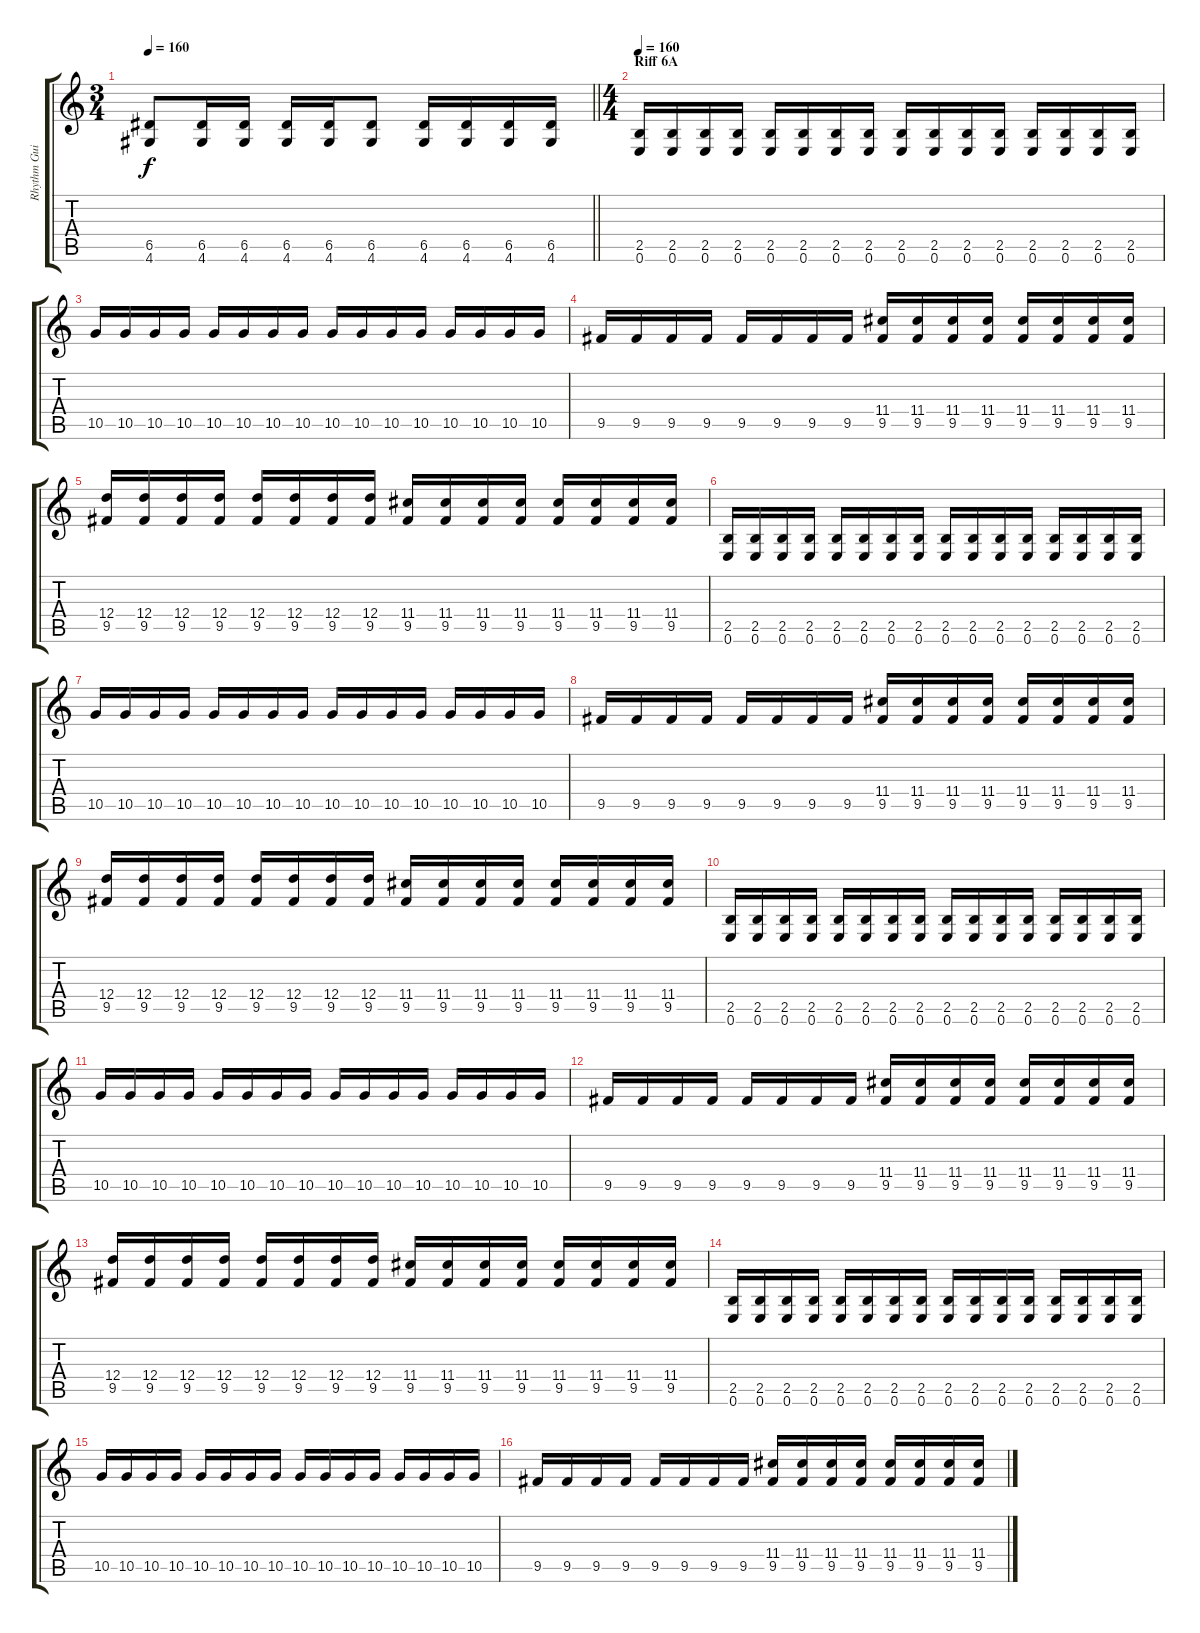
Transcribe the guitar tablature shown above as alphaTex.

\track ("Rhythm Guitar" "Rhythm Gui") {instrument overdrivenguitar}
\staff {score tabs}
\tuning (E4 B3 G3 D3 A2 E2) {hide}
\ts (3 4)
\tempo 160
\clef g2
\barLineRight lightlight
\ks c
(6.5 4.6).8{dy f} (6.5 4.6).16 (6.5 4.6).16 (6.5 4.6).16 (6.5 4.6).16 (6.5 4.6).8 (6.5 4.6).16 (6.5 4.6).16 (6.5 4.6).16 (6.5 4.6).16 |
\ts (4 4)
\section ("" "Riff 6A")
\tempo 160
(2.5 0.6).16 (2.5 0.6).16 (2.5 0.6).16 (2.5 0.6).16 (2.5 0.6).16 (2.5 0.6).16 (2.5 0.6).16 (2.5 0.6).16 (2.5 0.6).16 (2.5 0.6).16 (2.5 0.6).16 (2.5 0.6).16 (2.5 0.6).16 (2.5 0.6).16 (2.5 0.6).16 (2.5 0.6).16 |
10.5.16 10.5.16 10.5.16 10.5.16 10.5.16 10.5.16 10.5.16 10.5.16 10.5.16 10.5.16 10.5.16 10.5.16 10.5.16 10.5.16 10.5.16 10.5.16 |
9.5.16 9.5.16 9.5.16 9.5.16 9.5.16 9.5.16 9.5.16 9.5.16 (11.4 9.5).16 (11.4 9.5).16 (11.4 9.5).16 (11.4 9.5).16 (11.4 9.5).16 (11.4 9.5).16 (11.4 9.5).16 (11.4 9.5).16 |
(12.4 9.5).16 (12.4 9.5).16 (12.4 9.5).16 (12.4 9.5).16 (12.4 9.5).16 (12.4 9.5).16 (12.4 9.5).16 (12.4 9.5).16 (11.4 9.5).16 (11.4 9.5).16 (11.4 9.5).16 (11.4 9.5).16 (11.4 9.5).16 (11.4 9.5).16 (11.4 9.5).16 (11.4 9.5).16 |
(2.5 0.6).16 (2.5 0.6).16 (2.5 0.6).16 (2.5 0.6).16 (2.5 0.6).16 (2.5 0.6).16 (2.5 0.6).16 (2.5 0.6).16 (2.5 0.6).16 (2.5 0.6).16 (2.5 0.6).16 (2.5 0.6).16 (2.5 0.6).16 (2.5 0.6).16 (2.5 0.6).16 (2.5 0.6).16 |
10.5.16 10.5.16 10.5.16 10.5.16 10.5.16 10.5.16 10.5.16 10.5.16 10.5.16 10.5.16 10.5.16 10.5.16 10.5.16 10.5.16 10.5.16 10.5.16 |
9.5.16 9.5.16 9.5.16 9.5.16 9.5.16 9.5.16 9.5.16 9.5.16 (11.4 9.5).16 (11.4 9.5).16 (11.4 9.5).16 (11.4 9.5).16 (11.4 9.5).16 (11.4 9.5).16 (11.4 9.5).16 (11.4 9.5).16 |
(12.4 9.5).16 (12.4 9.5).16 (12.4 9.5).16 (12.4 9.5).16 (12.4 9.5).16 (12.4 9.5).16 (12.4 9.5).16 (12.4 9.5).16 (11.4 9.5).16 (11.4 9.5).16 (11.4 9.5).16 (11.4 9.5).16 (11.4 9.5).16 (11.4 9.5).16 (11.4 9.5).16 (11.4 9.5).16 |
(2.5 0.6).16 (2.5 0.6).16 (2.5 0.6).16 (2.5 0.6).16 (2.5 0.6).16 (2.5 0.6).16 (2.5 0.6).16 (2.5 0.6).16 (2.5 0.6).16 (2.5 0.6).16 (2.5 0.6).16 (2.5 0.6).16 (2.5 0.6).16 (2.5 0.6).16 (2.5 0.6).16 (2.5 0.6).16 |
10.5.16 10.5.16 10.5.16 10.5.16 10.5.16 10.5.16 10.5.16 10.5.16 10.5.16 10.5.16 10.5.16 10.5.16 10.5.16 10.5.16 10.5.16 10.5.16 |
9.5.16 9.5.16 9.5.16 9.5.16 9.5.16 9.5.16 9.5.16 9.5.16 (11.4 9.5).16 (11.4 9.5).16 (11.4 9.5).16 (11.4 9.5).16 (11.4 9.5).16 (11.4 9.5).16 (11.4 9.5).16 (11.4 9.5).16 |
(12.4 9.5).16 (12.4 9.5).16 (12.4 9.5).16 (12.4 9.5).16 (12.4 9.5).16 (12.4 9.5).16 (12.4 9.5).16 (12.4 9.5).16 (11.4 9.5).16 (11.4 9.5).16 (11.4 9.5).16 (11.4 9.5).16 (11.4 9.5).16 (11.4 9.5).16 (11.4 9.5).16 (11.4 9.5).16 |
(2.5 0.6).16 (2.5 0.6).16 (2.5 0.6).16 (2.5 0.6).16 (2.5 0.6).16 (2.5 0.6).16 (2.5 0.6).16 (2.5 0.6).16 (2.5 0.6).16 (2.5 0.6).16 (2.5 0.6).16 (2.5 0.6).16 (2.5 0.6).16 (2.5 0.6).16 (2.5 0.6).16 (2.5 0.6).16 |
10.5.16 10.5.16 10.5.16 10.5.16 10.5.16 10.5.16 10.5.16 10.5.16 10.5.16 10.5.16 10.5.16 10.5.16 10.5.16 10.5.16 10.5.16 10.5.16 |
9.5.16 9.5.16 9.5.16 9.5.16 9.5.16 9.5.16 9.5.16 9.5.16 (11.4 9.5).16 (11.4 9.5).16 (11.4 9.5).16 (11.4 9.5).16 (11.4 9.5).16 (11.4 9.5).16 (11.4 9.5).16 (11.4 9.5).16
